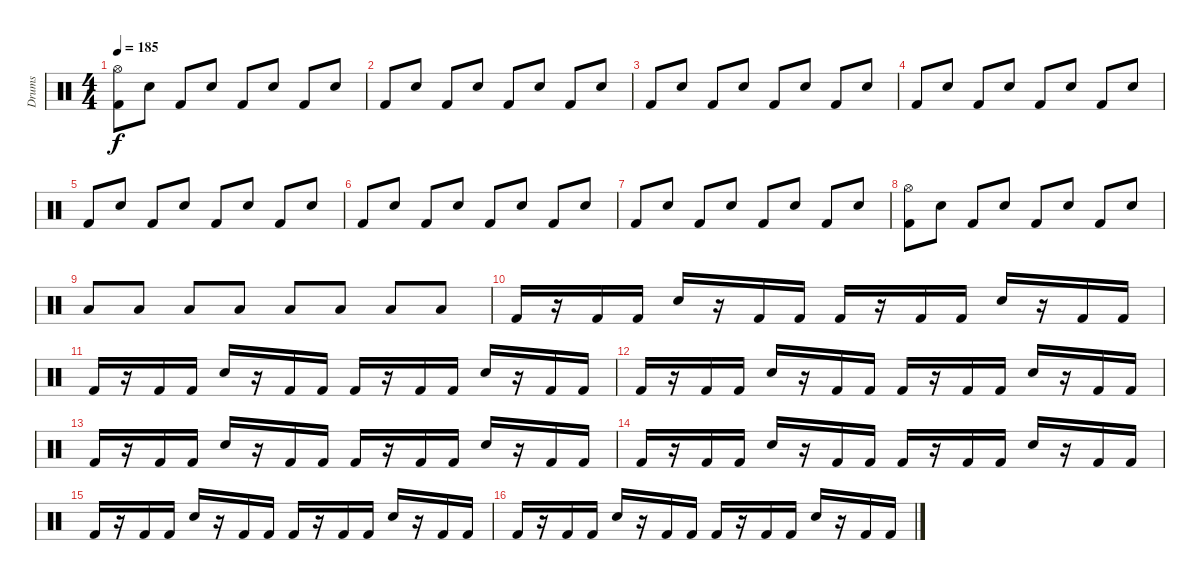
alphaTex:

\track ("Drums" "Drums") {instrument percussion}
\staff {score}
\articulation defaults
\ts (4 4)
\tempo 185
\clef neutral
\ks c
("Hi-Hat (open)" "Kick (hit) 2").8{dy f} "Electric Snare (hit)".8 "Kick (hit) 2".8 "Electric Snare (hit)".8 "Kick (hit) 2".8 "Electric Snare (hit)".8 "Kick (hit) 2".8 "Electric Snare (hit)".8 |
"Kick (hit) 2".8 "Electric Snare (hit)".8 "Kick (hit) 2".8 "Electric Snare (hit)".8 "Kick (hit) 2".8 "Electric Snare (hit)".8 "Kick (hit) 2".8 "Electric Snare (hit)".8 |
"Kick (hit) 2".8 "Electric Snare (hit)".8 "Kick (hit) 2".8 "Electric Snare (hit)".8 "Kick (hit) 2".8 "Electric Snare (hit)".8 "Kick (hit) 2".8 "Electric Snare (hit)".8 |
"Kick (hit) 2".8 "Electric Snare (hit)".8 "Kick (hit) 2".8 "Electric Snare (hit)".8 "Kick (hit) 2".8 "Electric Snare (hit)".8 "Kick (hit) 2".8 "Electric Snare (hit)".8 |
"Kick (hit) 2".8 "Electric Snare (hit)".8 "Kick (hit) 2".8 "Electric Snare (hit)".8 "Kick (hit) 2".8 "Electric Snare (hit)".8 "Kick (hit) 2".8 "Electric Snare (hit)".8 |
"Kick (hit) 2".8 "Electric Snare (hit)".8 "Kick (hit) 2".8 "Electric Snare (hit)".8 "Kick (hit) 2".8 "Electric Snare (hit)".8 "Kick (hit) 2".8 "Electric Snare (hit)".8 |
"Kick (hit) 2".8 "Electric Snare (hit)".8 "Kick (hit) 2".8 "Electric Snare (hit)".8 "Kick (hit) 2".8 "Electric Snare (hit)".8 "Kick (hit) 2".8 "Electric Snare (hit)".8 |
("Hi-Hat (open)" "Kick (hit) 2").8 "Electric Snare (hit)".8 "Kick (hit) 2".8 "Electric Snare (hit)".8 "Kick (hit) 2".8 "Electric Snare (hit)".8 "Kick (hit) 2".8 "Electric Snare (hit)".8 |
"Low Floor Tom (hit)".8 "Low Floor Tom (hit)".8 "Low Floor Tom (hit)".8 "Low Floor Tom (hit)".8 "Low Floor Tom (hit)".8 "Low Floor Tom (hit)".8 "Low Floor Tom (hit)".8 "Low Floor Tom (hit)".8 |
"Kick (hit) 2".16 r.16 "Kick (hit) 2".16 "Kick (hit) 2".16 "Electric Snare (hit)".16 r.16 "Kick (hit) 2".16 "Kick (hit) 2".16 "Kick (hit) 2".16 r.16 "Kick (hit) 2".16 "Kick (hit) 2".16 "Electric Snare (hit)".16 r.16 "Kick (hit) 2".16 "Kick (hit) 2".16 |
"Kick (hit) 2".16 r.16 "Kick (hit) 2".16 "Kick (hit) 2".16 "Electric Snare (hit)".16 r.16 "Kick (hit) 2".16 "Kick (hit) 2".16 "Kick (hit) 2".16 r.16 "Kick (hit) 2".16 "Kick (hit) 2".16 "Electric Snare (hit)".16 r.16 "Kick (hit) 2".16 "Kick (hit) 2".16 |
"Kick (hit) 2".16 r.16 "Kick (hit) 2".16 "Kick (hit) 2".16 "Electric Snare (hit)".16 r.16 "Kick (hit) 2".16 "Kick (hit) 2".16 "Kick (hit) 2".16 r.16 "Kick (hit) 2".16 "Kick (hit) 2".16 "Electric Snare (hit)".16 r.16 "Kick (hit) 2".16 "Kick (hit) 2".16 |
"Kick (hit) 2".16 r.16 "Kick (hit) 2".16 "Kick (hit) 2".16 "Electric Snare (hit)".16 r.16 "Kick (hit) 2".16 "Kick (hit) 2".16 "Kick (hit) 2".16 r.16 "Kick (hit) 2".16 "Kick (hit) 2".16 "Electric Snare (hit)".16 r.16 "Kick (hit) 2".16 "Kick (hit) 2".16 |
"Kick (hit) 2".16 r.16 "Kick (hit) 2".16 "Kick (hit) 2".16 "Electric Snare (hit)".16 r.16 "Kick (hit) 2".16 "Kick (hit) 2".16 "Kick (hit) 2".16 r.16 "Kick (hit) 2".16 "Kick (hit) 2".16 "Electric Snare (hit)".16 r.16 "Kick (hit) 2".16 "Kick (hit) 2".16 |
"Kick (hit) 2".16 r.16 "Kick (hit) 2".16 "Kick (hit) 2".16 "Electric Snare (hit)".16 r.16 "Kick (hit) 2".16 "Kick (hit) 2".16 "Kick (hit) 2".16 r.16 "Kick (hit) 2".16 "Kick (hit) 2".16 "Electric Snare (hit)".16 r.16 "Kick (hit) 2".16 "Kick (hit) 2".16 |
"Kick (hit) 2".16 r.16 "Kick (hit) 2".16 "Kick (hit) 2".16 "Electric Snare (hit)".16 r.16 "Kick (hit) 2".16 "Kick (hit) 2".16 "Kick (hit) 2".16 r.16 "Kick (hit) 2".16 "Kick (hit) 2".16 "Electric Snare (hit)".16 r.16 "Kick (hit) 2".16 "Kick (hit) 2".16
